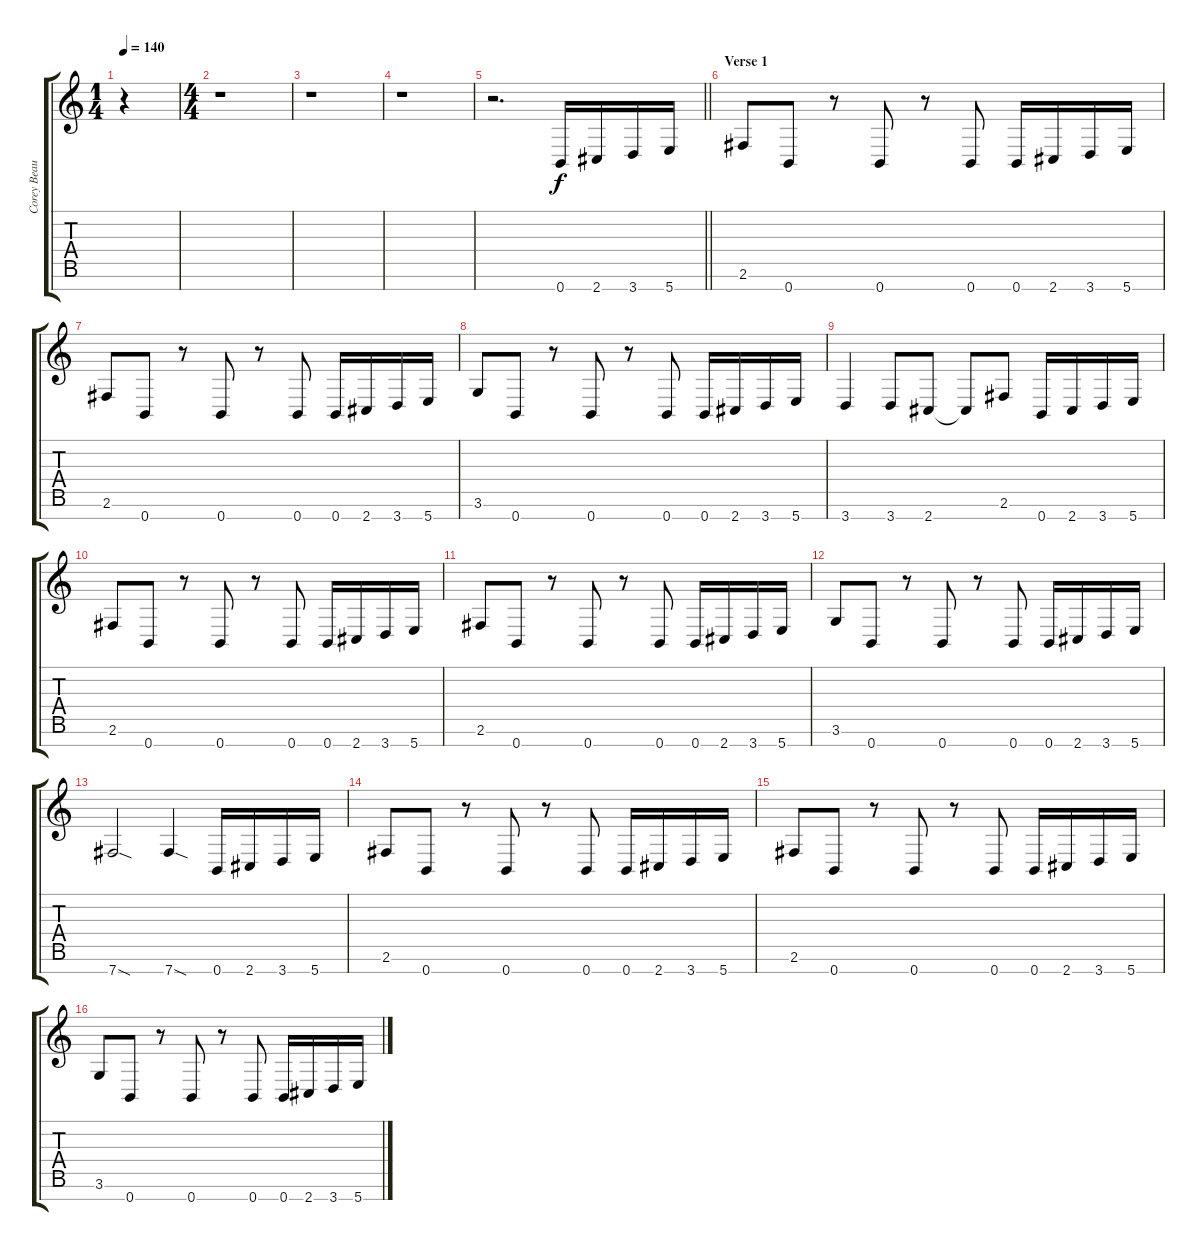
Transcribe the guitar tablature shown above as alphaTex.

\track ("Corey Beaulieu" "Corey Beau") {instrument distortionguitar}
\staff {score tabs}
\tuning (E4 B3 G3 D3 A2 E2 B1) {hide}
\ts (1 4)
\tempo 140
\clef g2
\ks c
r.4{dy f} |
\ts (4 4)
r.1 |
r.1 |
r.1 |
\barLineRight lightlight
r.2{d} 0.7.16 2.7.16 3.7.16 5.7.16 |
\section ("" "Verse 1")
2.6.8 0.7.8 r.8 0.7.8 r.8 0.7.8 0.7.16 2.7.16 3.7.16 5.7.16 |
2.6.8 0.7.8 r.8 0.7.8 r.8 0.7.8 0.7.16 2.7.16 3.7.16 5.7.16 |
3.6.8 0.7.8 r.8 0.7.8 r.8 0.7.8 0.7.16 2.7.16 3.7.16 5.7.16 |
3.7.4 3.7.8 2.7.8 2.7{t}.8 2.6.8 0.7.16 2.7.16 3.7.16 5.7.16 |
2.6.8 0.7.8 r.8 0.7.8 r.8 0.7.8 0.7.16 2.7.16 3.7.16 5.7.16 |
2.6.8 0.7.8 r.8 0.7.8 r.8 0.7.8 0.7.16 2.7.16 3.7.16 5.7.16 |
3.6.8 0.7.8 r.8 0.7.8 r.8 0.7.8 0.7.16 2.7.16 3.7.16 5.7.16 |
7.7{sod}.2 7.7{sod}.4 0.7.16 2.7.16 3.7.16 5.7.16 |
2.6.8 0.7.8 r.8 0.7.8 r.8 0.7.8 0.7.16 2.7.16 3.7.16 5.7.16 |
2.6.8 0.7.8 r.8 0.7.8 r.8 0.7.8 0.7.16 2.7.16 3.7.16 5.7.16 |
3.6.8 0.7.8 r.8 0.7.8 r.8 0.7.8 0.7.16 2.7.16 3.7.16 5.7.16
